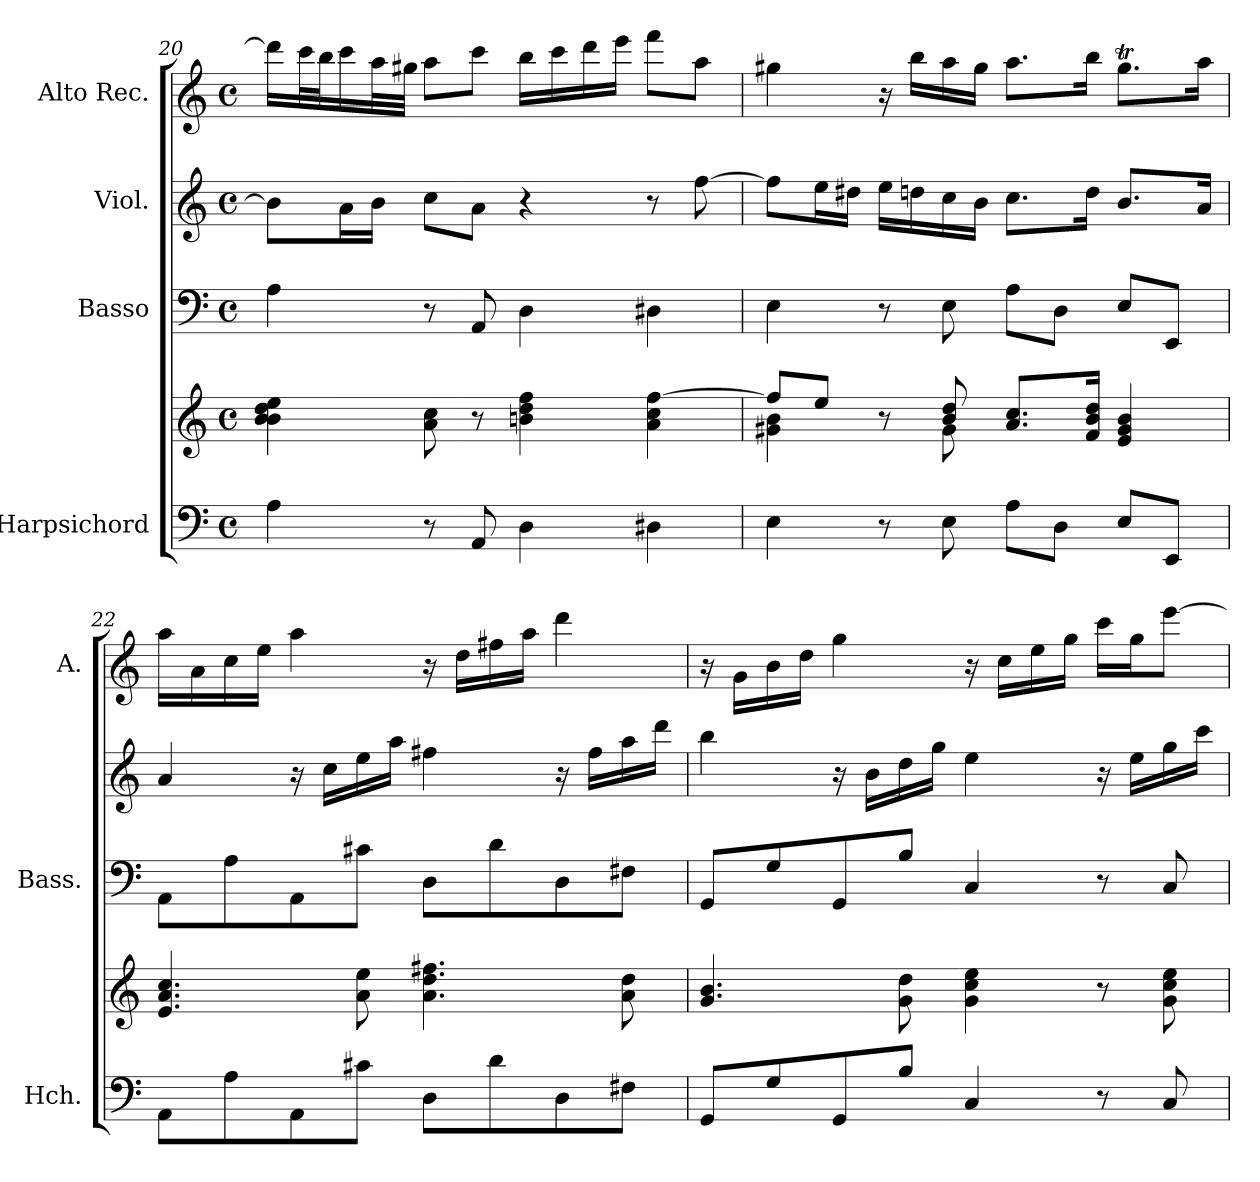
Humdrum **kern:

**kern	**kern	**kern	**kern	**kern
*part4	*part4	*part3	*part2	*part1
*staff5	*staff4	*staff3	*staff2	*staff1
*I"Harpsichord	*	*I"Basso	*I"Viol.	*I"Alto Rec.
*I'Hch.	*	*I'Bass.	*	*I'A.
*clefF4	*clefG2	*clefF4	*clefG2	*clefG2
*k[]	*k[]	*k[]	*k[]	*k[]
*M4/4	*M4/4	*M4/4	*M4/4	*M4/4
*met(c)	*met(c)	*met(c)	*met(c)	*met(c)
=20	=20	=20	=20	=20
4A\	4b\ 4b\ 4dd\ 4ee\	4A\	8b\L]	16ddd\LL]
.	.	.	.	32ccc\L
.	.	.	.	32bb\J
.	.	.	16a\L	16ccc\
.	.	.	16b\JJ	32aa\L
.	.	.	.	32gg#X\JJJ
8r	8a\ 8cc\	8r	8cc\L	8aa\L
8AA/	8r	8AA/	8a\J	8ccc\J
4D\	4bn\ 4dd\ 4ff\	4D\	4r	16bb\LL
.	.	.	.	16ccc\
.	.	.	.	16ddd\
.	.	.	.	16eee\JJ
4D#X\	4a\ 4cc\ [4ff\	4D#X\	8r	8fff\L
.	.	.	[8ff\	8aa\J
=21	=21	=21	=21	=21
*	*^	*	*	*
4E\	8ff/L]	4g#X\ 4b\	4E\	8ff\L]	4gg#X\
.	8ee/J	.	.	16ee\L	.
.	.	.	.	16dd#X\JJ	.
8r	8r	8ryy	8r	16ee\LL	16r
.	.	.	.	16ddn\	16bb\LL
8E\	8b/ 8dd/	8g#\	8E\	16cc\	16aa\
.	.	.	.	16b\JJ	16gg#\JJ
8A\L	8.a/ 8.cc/L	2ryy	8A\L	8.cc\L	8.aa\L
8D\J	.	.	8D\J	.	.
.	16f/ 16b/ 16dd/Jk	.	.	16dd\Jk	16bb\Jk
8E/L	4e/ 4g#/ 4b/	.	8E/L	8.b/L	8.gg#t\L
8EE/J	.	.	8EE/J	.	.
.	.	.	.	16a/Jk	16aa\Jk
*	*v	*v	*	*	*
=22	=22	=22	=22	=22
8AA\L	4.e/ 4.a/ 4.cc/	8AA\L	4a/	16aa\LL
.	.	.	.	16a\
8A\	.	8A\	.	16cc\
.	.	.	.	16ee\JJ
8AA\	.	8AA\	16r	4aa\
.	.	.	16cc\LL	.
8c#X\J	8a\ 8ee\	8c#X\J	16ee\	.
.	.	.	16aa\JJ	.
8D\L	4.a\ 4.dd\ 4.ff#X\	8D\L	4ff#X\	16r
.	.	.	.	16dd\LL
8d\	.	8d\	.	16ff#X\
.	.	.	.	16aa\JJ
8D\	.	8D\	16r	4ddd\
.	.	.	16ff#\LL	.
8F#X\J	8a\ 8dd\	8F#X\J	16aa\	.
.	.	.	16ddd\JJ	.
!!LO:PB:g=z
=23	=23	=23	=23	=23
8GG/L	4.g/ 4.b/	8GG/L	4bb\	16r
.	.	.	.	16g\LL
8G/	.	8G/	.	16b\
.	.	.	.	16dd\JJ
8GG/	.	8GG/	16r	4gg\
.	.	.	16b\LL	.
8B/J	8g\ 8dd\	8B/J	16dd\	.
.	.	.	16gg\JJ	.
4C/	4g\ 4cc\ 4ee\	4C/	4ee\	16r
.	.	.	.	16cc\LL
.	.	.	.	16ee\
.	.	.	.	16gg\JJ
8r	8r	8r	16r	16ccc\LL
.	.	.	16ee\LL	16gg\J
8C/	8g\ 8cc\ 8ee\	8C/	16gg\	[8eee\J
.	.	.	16ccc\JJ	.
=	=	=	=	=
*-	*-	*-	*-	*-
